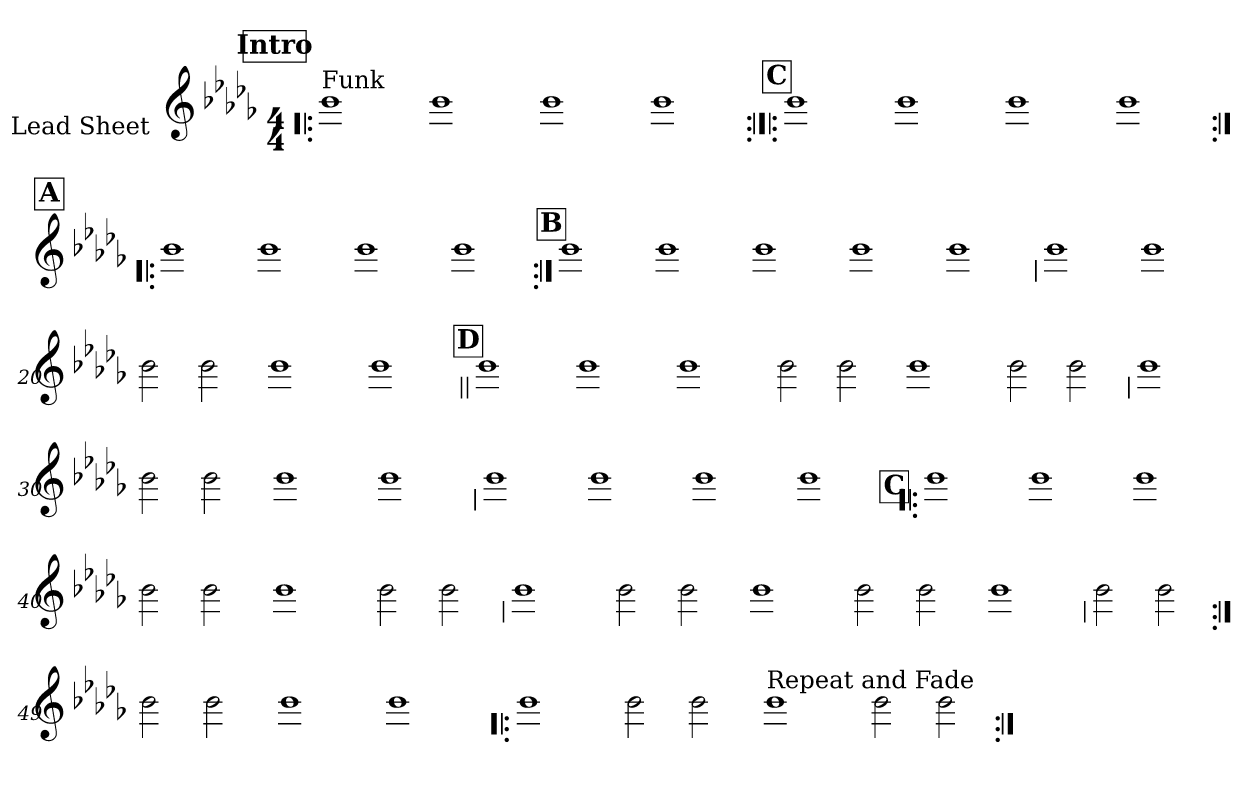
**kern
*part1
*staff1
*I"Lead Sheet
*stria0
*clefG2
*k[b-e-a-d-g-]
*D-:
*M4/4
*MM86
!!LO:REH:place=s1:a:t=Intro
=1!|:
!LO:TX:a:t=Funk
1b-
=2-
1b-
=3-
1b-
=4-
1b-
!!LO:LB:g=z
!!LO:REH:place=s1:a:t=C
=5:|!|:
1b-
=6-
1b-
=7-
1b-
=8-
1b-
!!LO:LB:g=z
!!LO:REH:place=s1:a:t=A
=9:|!|:
1b-
=10-
1b-
=11-
1b-
=12-
1b-
!!LO:LB:g=z
!!LO:REH:place=s1:a:t=B
=13:|!
1b-
=14-
1b-
=15-
1b-
=16-
1b-
=17-
1b-
!!LO:LB:g=z
=18
1b-
=19-
1b-
=20-
2b-
2b-
=21-
1b-
=22-
1b-
!!LO:LB:g=z
!!LO:REH:place=s1:a:t=D
=23||
1b-
=24-
1b-
=25-
1b-
=26-
2b-
2b-
=27-
1b-
=28-
2b-
2b-
!!LO:LB:g=z
=29
1b-
=30-
2b-
2b-
=31-
1b-
=32-
1b-
!!LO:LB:g=z
=33
1b-
=34-
1b-
=35-
1b-
=36-
1b-
!!LO:LB:g=z
!!LO:REH:place=s1:a:t=C
=37!|:
1b-
=38-
1b-
=39-
1b-
=40-
2b-
2b-
=41-
1b-
=42-
2b-
2b-
!!LO:LB:g=z
=43
1b-
=44-
2b-
2b-
=45-
1b-
=46-
2b-
2b-
=47-
1b-
!!LO:LB:g=z
=48
2b-
2b-
=49:|!
2b-
2b-
=50-
1b-
=51-
1b-
!!LO:LB:g=z
=52!|:
1b-
=53-
2b-
2b-
=54-
!LO:TX:a:t=Repeat and Fade
1b-
=55-
2b-
2b-
=:|!
*-
